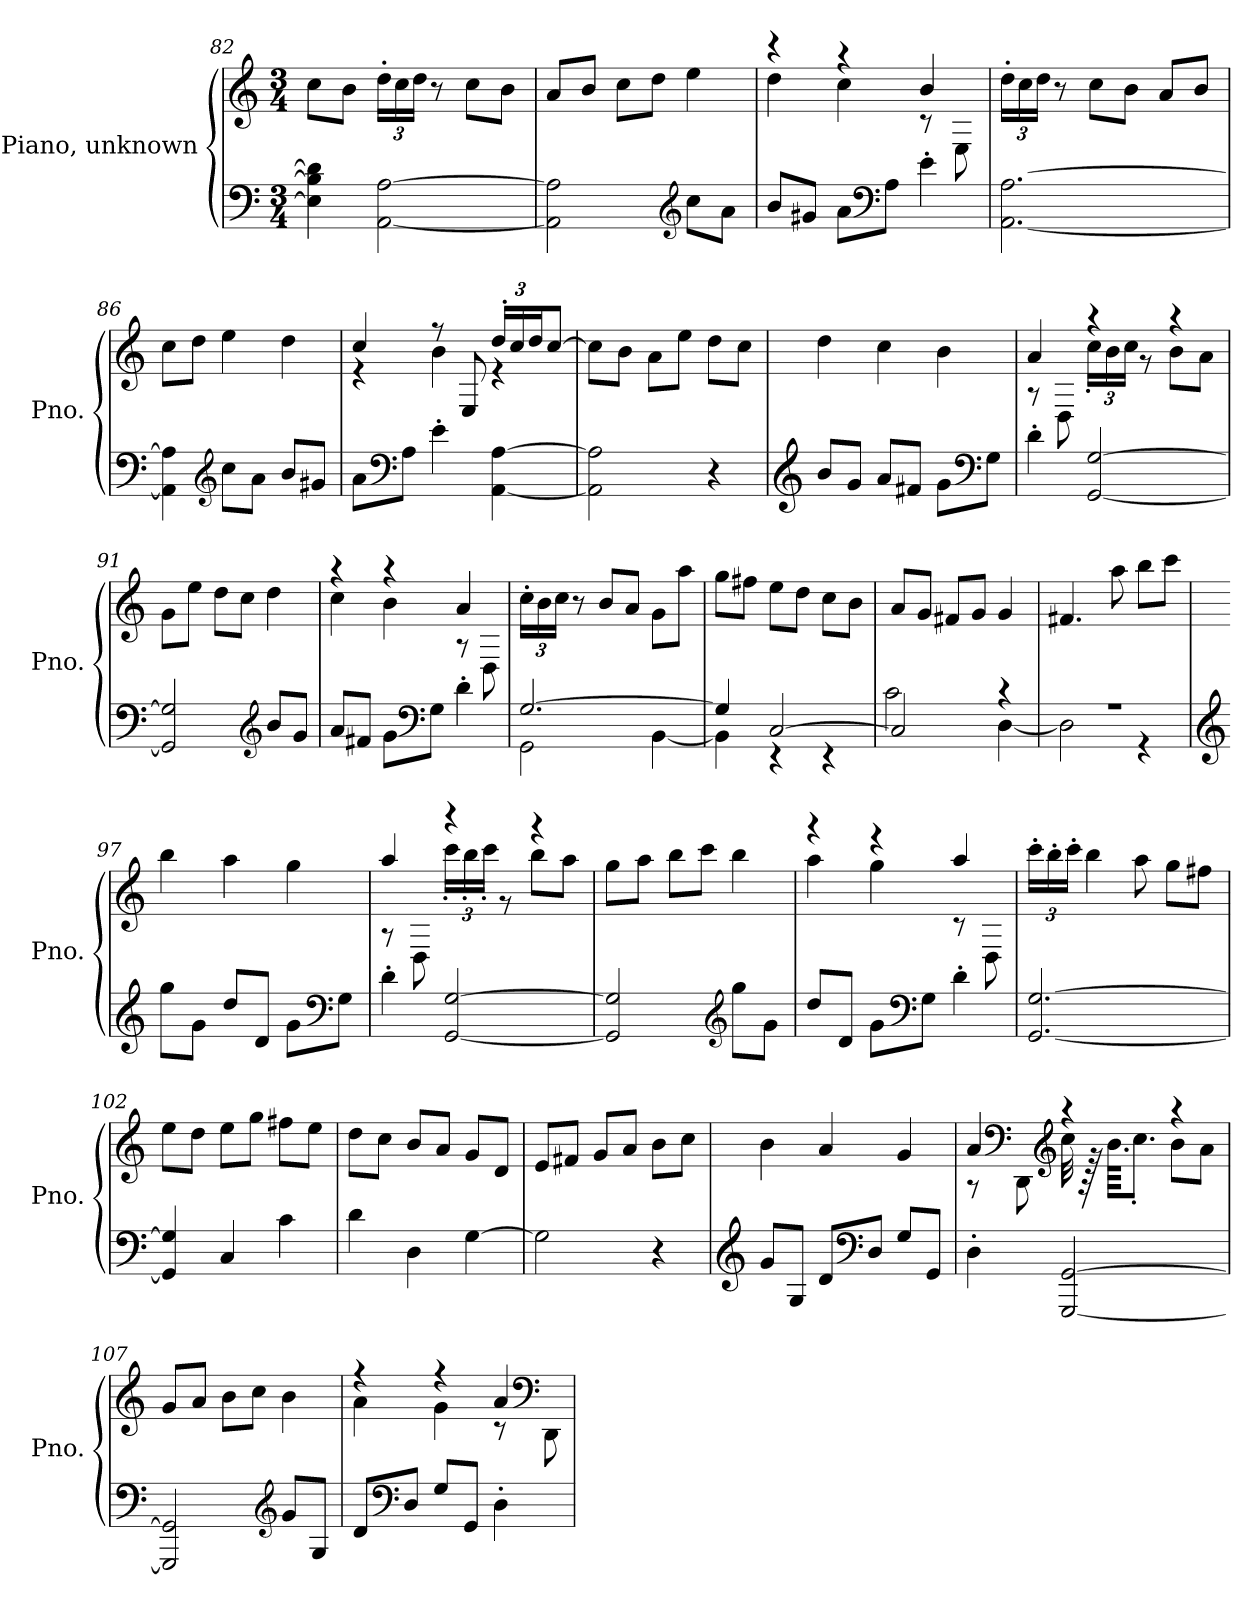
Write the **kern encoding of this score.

**kern	**kern
*part1	*part1
*staff2	*staff1
*I"Piano, unknown	*
*I'Pno.	*
*clefF4	*clefG2
*k[]	*k[]
*M3/4	*M3/4
=82	=82
4E\] 4B\] 4d\]	8cc\L
.	8b\J
*	*Xbrackettup
[2AA\ [2A\	24dd'\LL
.	24cc\
.	24dd\JJ
.	8r
.	8cc\L
.	8b\J
=83	=83
2AA\] 2A\]	8a/L
.	8b/J
.	8cc\L
.	8dd\J
*clefG2	*
8cc\L	4ee\
8a\J	.
!!LO:LB:g=z
=84	=84
*	*^
8b/L	4r	4dd\
8g#X/J	.	.
8a\L	4r	4cc\
*clefF4	*	*
8A\J	.	.
4e'\	4b/	8r
.	.	8E\
*	*v	*v
=85	=85
[2.AA\ [2.A\	24dd'\LL
.	24cc\
.	24dd\JJ
.	8r
.	8cc\L
.	8b\J
.	8a/L
.	8b/J
=86	=86
4AA\] 4A\]	8cc\L
.	8dd\J
*clefG2	*
8cc\L	4ee\
8a\J	.
8b/L	4dd\
8g#X/J	.
=87	=87
*	*^
8a\L	4cc/	4r
*clefF4	*	*
8A\J	.	.
4e'\	8r	4b\
.	8E/	.
[4AA\ [4A\	24dd'/LL	4r
.	24cc/	.
.	24dd/J	.
.	[8cc/J	.
*	*v	*v
=88	=88
2AA\] 2A\]	8cc\L]
.	8b\J
.	8a\L
.	8ee\J
4r	8dd\L
.	8cc\J
!!LO:PB:g=z
=89	=89
*clefG2	*
8b/L	4dd\
8g/J	.
8a/L	4cc\
8f#X/J	.
8g\L	4b\
*clefF4	*
8G\J	.
=90	=90
*	*^
4d'\	4a/	8r
.	.	8D\
[2GG/ [2G/	4r	24cc'\LL
.	.	24b\
.	.	24cc\JJ
.	.	8r
.	4r	8b\L
.	.	8a\J
*	*v	*v
=91	=91
2GG/] 2G/]	8g\L
.	8ee\J
.	8dd\L
.	8cc\J
*clefG2	*
8b/L	4dd\
8g/J	.
=92	=92
*	*^
8a/L	4r	4cc\
8f#X/J	.	.
8g\L	4r	4b\
*clefF4	*	*
8G\J	.	.
4d'\	4a/	8r
.	.	8D\
*	*v	*v
=93	=93
*^	*
[2.G/	2GG\	24cc'\LL
.	.	24b\
.	.	24cc\JJ
.	.	8r
.	.	8b/L
.	.	8a/J
.	[4BB\	8g\L
.	.	8aa\J
!!LO:LB:g=z
=94	=94	=94
4G/]	4BB\]	8gg\L
.	.	8ff#X\J
[2C/	4r	8ee\L
.	.	8dd\J
.	4r	8cc\L
.	.	8b\J
=95	=95	=95
2C/]	2c\	8a/L
.	.	8g/J
.	.	8f#X/L
.	.	8g/J
4r	[4D\	4g/
=96	=96	=96
2.r	2D\]	4.f#X/
.	.	8aa\
.	4r	8bb\L
.	.	8ccc\J
*v	*v	*
=97	=97
*clefG2	*
8gg\L	4bb\
8g\J	.
8dd/L	4aa\
8d/J	.
8g\L	4gg\
*clefF4	*
8G\J	.
=98	=98
*	*^
4d'\	4aa/	8r
.	.	8D\
[2GG/ [2G/	4r	24ccc'\LL
.	.	24bb'\
.	.	24ccc'\JJ
.	.	8r
.	4r	8bb\L
.	.	8aa\J
*	*v	*v
!!LO:LB:g=z
=99	=99
2GG/] 2G/]	8gg\L
.	8aa\J
.	8bb\L
.	8ccc\J
*clefG2	*
8gg\L	4bb\
8g\J	.
=100	=100
*	*^
8dd/L	4r	4aa\
8d/J	.	.
8g\L	4r	4gg\
*clefF4	*	*
8G\J	.	.
4d'\	4aa/	8r
.	.	8D\
*	*v	*v
=101	=101
[2.GG/ [2.G/	24ccc'\LL
.	24bb'\
.	24ccc'\JJ
.	4bb\
.	8aa\
.	8gg\L
.	8ff#X\J
=102	=102
4GG/] 4G/]	8ee\L
.	8dd\J
4C/	8ee\L
.	8gg\J
4c\	8ff#X\L
.	8ee\J
=103	=103
4d\	8dd\L
.	8cc\J
4D\	8b/L
.	8a/J
[4G\	8g/L
.	8d/J
!!LO:LB:g=z
=104	=104
2G\]	8e/L
.	8f#X/J
.	8g/L
.	8a/J
4r	8b\L
.	8cc\J
=105	=105
*clefG2	*
8g/L	4b\
8G/J	.
8d/L	4a/
*clefF4	*
8D/J	.
8G/L	4g/
8GG/J	.
=106	=106
*	*^
4D'\	4a/	8r
*	*clefF4	*
.	.	8DD\
*	*clefG2	*
[2GGG/ [2GG/	4r	32cc\
.	.	128r
.	.	64.b\KKKL
.	.	8.cc'\J
.	4r	8b\L
.	.	8a\J
*	*v	*v
=107	=107
2GGG/] 2GG/]	8g/L
.	8a/J
.	8b\L
.	8cc\J
*clefG2	*
8g/L	4b\
8G/J	.
!!LO:LB:g=z
=108	=108
*	*^
8d/L	4r	4a\
*clefF4	*	*
8D/J	.	.
8G/L	4r	4g\
8GG/J	.	.
4D'\	4a/	8r
*	*clefF4	*
.	.	8DD\
*	*v	*v
=	=
*-	*-
